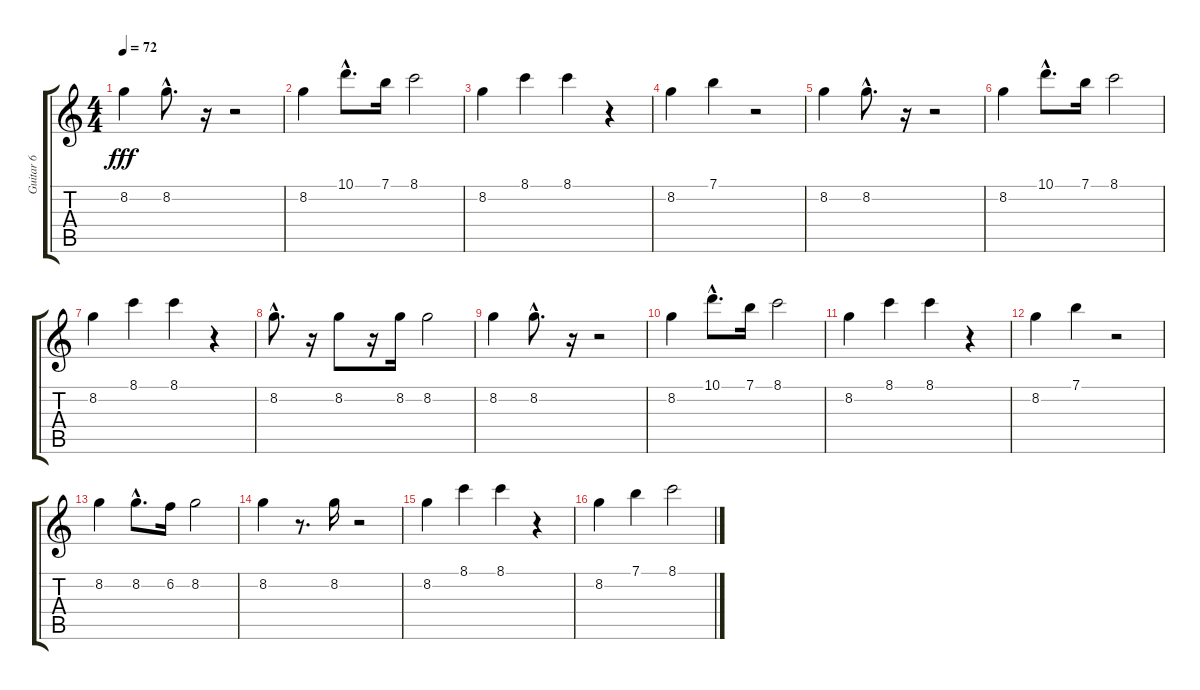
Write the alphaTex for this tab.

\track ("Guitar 6" "Guitar 6") {instrument overdrivenguitar}
\staff {score tabs}
\tuning (E4 B3 G3 D3 A2 E2) {hide}
\ts (4 4)
\tempo 72
\clef g2
\ks c
8.2.4{dy fff instrument overdrivenguitar} 8.2{hac}.8{d} r.16 r.2 |
8.2.4 10.1{hac}.8{d} 7.1.16 8.1.2 |
8.2.4 8.1.4 8.1.4 r.4 |
8.2.4 7.1.4 r.2 |
8.2.4 8.2{hac}.8{d} r.16 r.2 |
8.2.4 10.1{hac}.8{d} 7.1.16 8.1.2 |
8.2.4 8.1.4 8.1.4 r.4 |
8.2{hac}.8{d} r.16 8.2.8 r.16 8.2.16 8.2.2 |
8.2.4 8.2{hac}.8{d} r.16 r.2 |
8.2.4 10.1{hac}.8{d} 7.1.16 8.1.2 |
8.2.4 8.1.4 8.1.4 r.4 |
8.2.4 7.1.4 r.2 |
8.2.4 8.2{hac}.8{d} 6.2.16 8.2.2 |
8.2.4 r.8{d} 8.2.16 r.2 |
8.2.4 8.1.4 8.1.4 r.4 |
8.2.4 7.1.4 8.1.2
